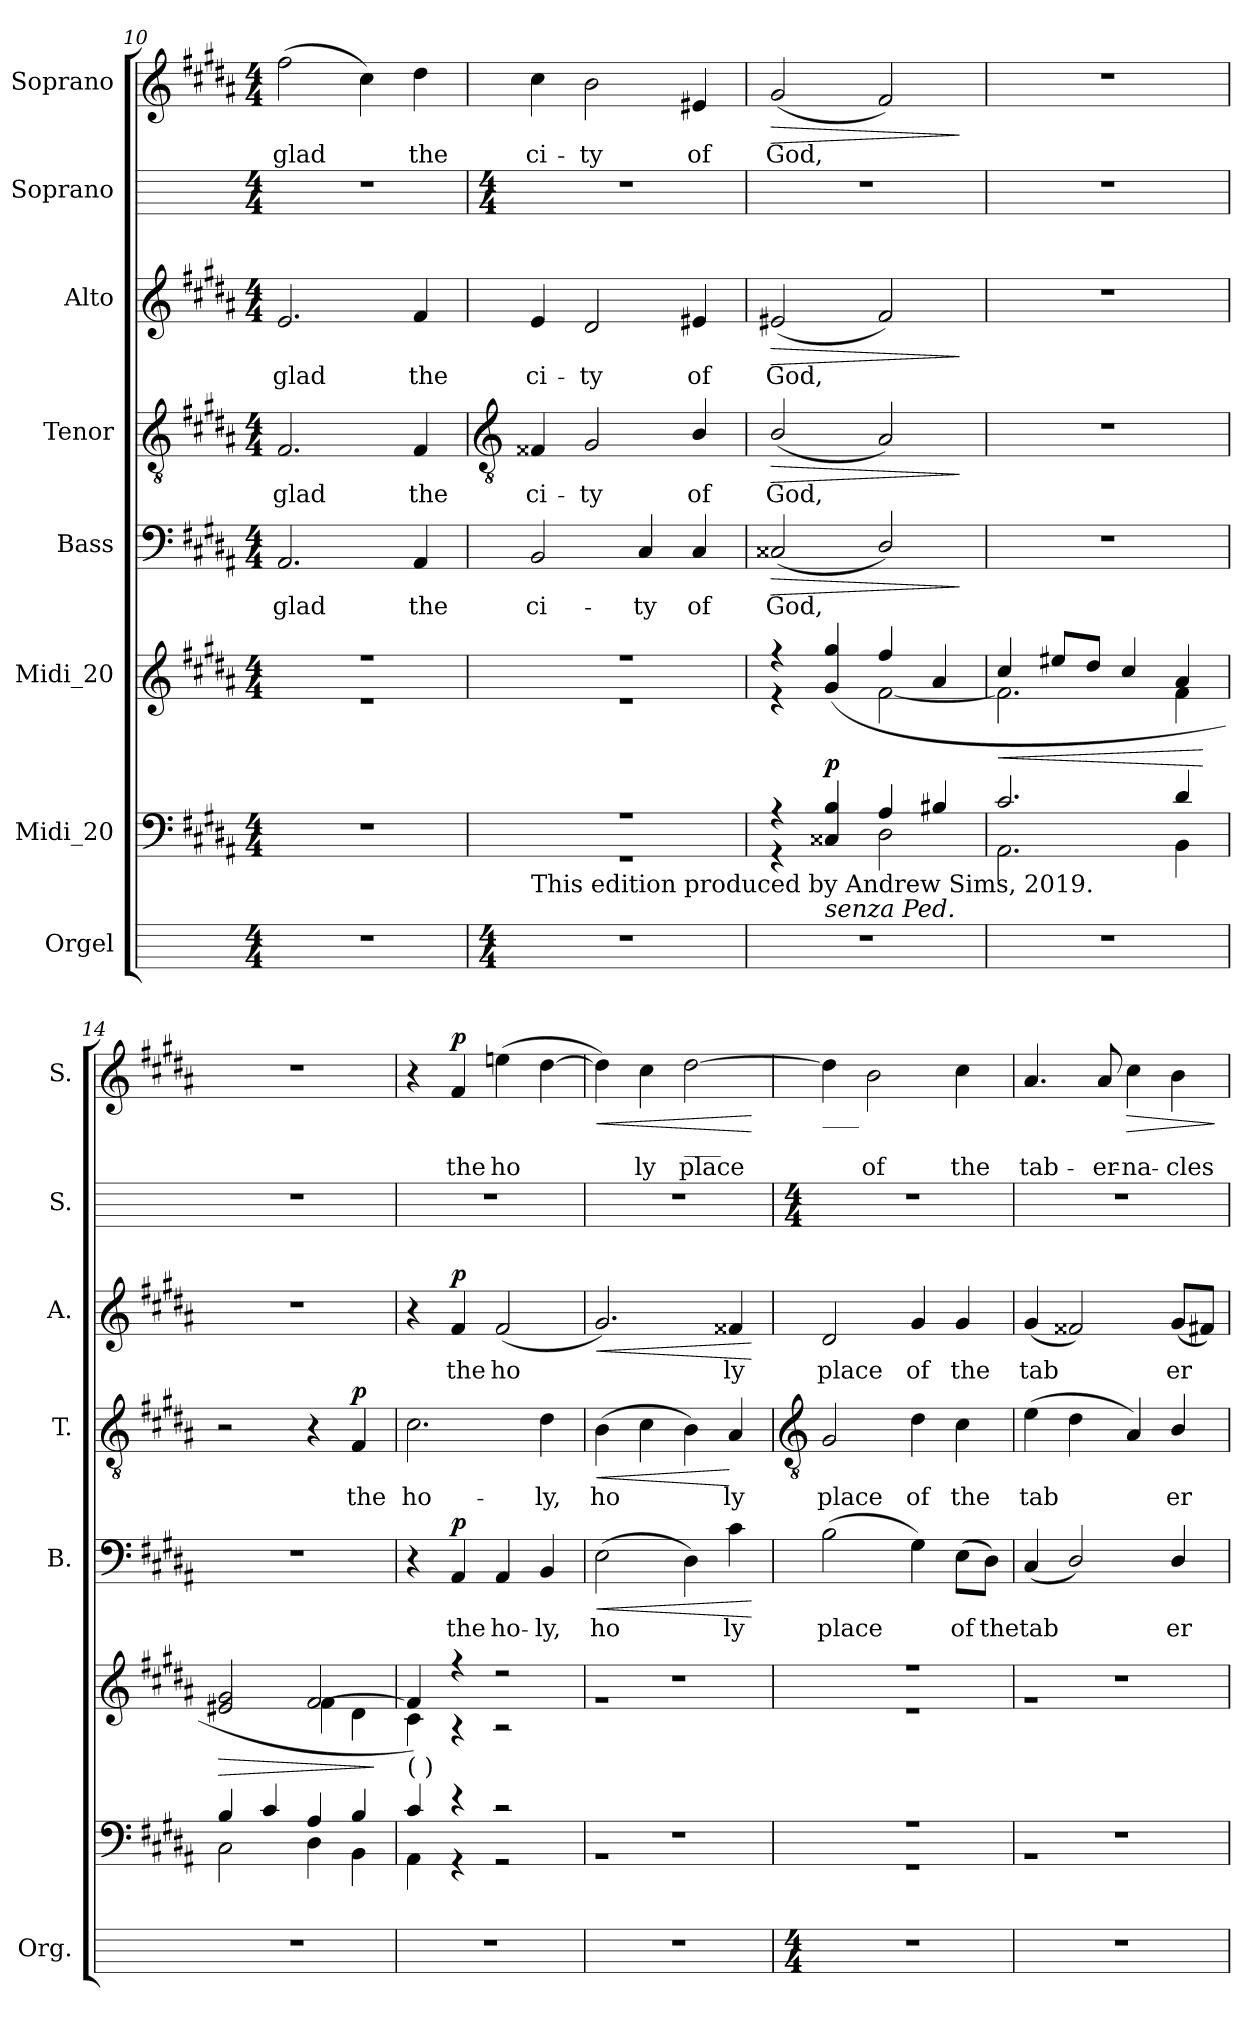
**kern	**kern	**dynam	**kern	**dynam	**kern	**text	**dynam	**kern	**text	**dynam	**kern	**text	**dynam	**kern	**kern	**text	**dynam
*part8	*part7	*part7	*part6	*part6	*part5	*part5	*part5	*part4	*part4	*part4	*part3	*part3	*part3	*part2	*part1	*part1	*part1
*staff8	*staff7	*staff7	*staff6	*staff6	*staff5	*staff5	*staff5	*staff4	*staff4	*staff4	*staff3	*staff3	*staff3	*staff2	*staff1	*staff1	*staff1
*I"Orgel	*I"Midi_20	*	*I"Midi_20	*	*I"Bass	*	*	*I"Tenor	*	*	*I"Alto	*	*	*I"Soprano	*I"Soprano	*	*
*I'Org.	*	*	*	*	*I'B.	*	*	*I'T.	*	*	*I'A.	*	*	*I'S.	*I'S.	*	*
*	*clefF4	*	*clefG2	*	*clefF4	*	*	*clefGv2	*	*	*clefG2	*	*	*	*clefG2	*	*
*	*k[f#c#g#d#a#]	*	*k[f#c#g#d#a#]	*	*k[f#c#g#d#a#]	*	*	*k[f#c#g#d#a#]	*	*	*k[f#c#g#d#a#]	*	*	*	*k[f#c#g#d#a#]	*	*
*	*B:	*	*B:	*	*B:	*	*	*B:	*	*	*B:	*	*	*	*B:	*	*
*M4/4	*M4/4	*	*M4/4	*	*M4/4	*	*	*M4/4	*	*	*M4/4	*	*	*M4/4	*M4/4	*	*
=10	=10	=10	=10	=10	=10	=10	=10	=10	=10	=10	=10	=10	=10	=10	=10	=10	=10
*	*^	*	*^	*	*	*	*	*	*	*	*	*	*	*	*	*	*
*	*	*^	*	*	*	*	*	*	*	*	*	*	*	*	*	*	*	*	*
!	!	!	!	!	!	!	!	!	!LO:LY:b	!	!	!LO:LY:b	!	!	!LO:LY:b	!	!	!	!LO:LY:b	!
1r	1r	1ryy	1r	.	1r	1r	.	2.AA#	glad	.	2.F#	glad	.	2.e	glad	.	1r	(2ff#	glad	.
.	.	.	.	.	.	.	.	.	.	.	.	.	.	.	.	.	.	4cc#)	.	.
!	!	!	!	!	!	!	!	!	!LO:LY:b	!	!	!LO:LY:b	!	!	!LO:LY:b	!	!	!	!LO:LY:b	!
.	.	.	.	.	.	.	.	4AA#	the	.	4F#	the	.	4f#	the	.	.	4dd#	the	.
*	*v	*v	*v	*	*	*	*	*	*	*	*	*	*	*	*	*	*	*	*	*
!!LO:LB:g=z
=11	=11	=11	=11	=11	=11	=11	=11	=11	=11	=11	=11	=11	=11	=11	=11	=11	=11	=11
*	*	*	*	*	*	*	*	*	*clefGv2	*	*	*	*	*	*	*	*	*
*M4/4	*	*	*	*	*	*	*	*	*	*	*	*	*	*	*M4/4	*	*	*
*	*^	*	*	*	*	*	*	*	*	*	*	*	*	*	*	*	*	*
!	!LO:TX:b:t=This edition produced by Andrew Sims, 2019.	!	!	!	!	!	!	!	!	!	!	!	!	!	!	!	!	!	!
!	!	!	!	!	!	!	!	!LO:LY:b	!	!	!LO:LY:b	!	!	!LO:LY:b	!	!	!	!LO:LY:b	!
1r	1r	1r	.	1r	1r	.	2BB	ci-	.	4F##X	ci-	.	4e	ci-	.	1r	4cc#	ci-	.
!	!	!	!	!	!	!	!	!	!	!	!LO:LY:b	!	!	!LO:LY:b	!	!	!	!LO:LY:b	!
.	.	.	.	.	.	.	.	.	.	2G#	-ty	.	2d#	-ty	.	.	2b	-ty	.
!	!	!	!	!	!	!	!	!LO:LY:b	!	!	!	!	!	!	!	!	!	!	!
.	.	.	.	.	.	.	4C#	-ty	.	.	.	.	.	.	.	.	.	.	.
!	!	!	!	!	!	!	!	!LO:LY:b	!	!	!LO:LY:b	!	!	!LO:LY:b	!	!	!	!LO:LY:b	!
.	.	.	.	.	.	.	4C#	of	.	4B/	of	.	4e#X	of	.	.	4e#X	of	.
=12	=12	=12	=12	=12	=12	=12	=12	=12	=12	=12	=12	=12	=12	=12	=12	=12	=12	=12	=12
!	!	!	!	!	!	!	!	!LO:LY:b	!LO:HP:b	!	!LO:LY:b	!LO:HP:b	!	!LO:LY:b	!LO:HP:b	!	!	!LO:LY:b	!LO:HP:b
1r	4r	4r	.	4r	4r	.	(<2C##X	God,	>	(<2B/	God,	>	(<2e#X	God,	>	1r	(<2g#	God,	>
!	!LO:TX:b:i:t=senza Ped.	!	!	!	!	!	!	!	!	!	!	!	!	!	!	!	!	!	!
!	!	!	!LO:DY:a	!	!	!	!	!	!	!	!	!	!	!	!	!	!	!	!
.	4C##X/ 4B/	4ryy	p	(>4g#/ 4gg#/	4ryy	.	.	.	.	.	.	.	.	.	.	.	.	.	.
.	4A#/	2D#\	.	4ff#/	[2f#\	.	2D#/)	.	.	2A#)	.	.	2f#)	.	.	.	2f#)	.	.
.	4B#X/	.	.	4a#/	.	.	.	.	.	.	.	.	.	.	.	.	.	.	.
*	*v	*v	*	*	*	*	*	*	*	*	*	*	*	*	*	*	*	*	*
*	*	*	*v	*v	*	*	*	*	*	*	*	*	*	*	*	*	*	*
.	.	.	.	.	.	.	]	.	.	]	.	.	]	.	.	.	]
=13	=13	=13	=13	=13	=13	=13	=13	=13	=13	=13	=13	=13	=13	=13	=13	=13	=13
*	*^	*	*^	*	*	*	*	*	*	*	*	*	*	*	*	*	*
!	!	!	!	!	!	!LO:HP:b	!	!	!	!	!	!	!	!	!	!	!	!	!
1r	2.c#/	2.AA#\	.	4cc#/	2.f#\]	<	1r	.	.	1r	.	.	1r	.	.	1r	1r	.	.
.	.	.	.	8ee#X/L	.	.	.	.	.	.	.	.	.	.	.	.	.	.	.
.	.	.	.	8dd#/J	.	.	.	.	.	.	.	.	.	.	.	.	.	.	.
.	.	.	.	4cc#/	.	.	.	.	.	.	.	.	.	.	.	.	.	.	.
.	4d#/	4BB\	.	4a#/	4f#\	.	.	.	.	.	.	.	.	.	.	.	.	.	.
*	*v	*v	*	*	*	*	*	*	*	*	*	*	*	*	*	*	*	*	*
*	*	*	*v	*v	*	*	*	*	*	*	*	*	*	*	*	*	*	*
.	.	.	.	[	.	.	.	.	.	.	.	.	.	.	.	.	.
=14	=14	=14	=14	=14	=14	=14	=14	=14	=14	=14	=14	=14	=14	=14	=14	=14	=14
*	*^	*	*	*	*	*	*	*	*	*	*	*	*	*	*	*	*
!	!	!	!	!	!LO:HP:b	!	!	!	!	!	!	!	!	!	!	!	!	!
*	*	*	*	*^	*	*	*	*	*	*	*	*	*	*	*	*	*	*
1r	4B/	2C#\	.	2e#X/ 2g#/	2ryy	>	1r	.	.	2r	.	.	1r	.	.	1r	1r	.	.
.	4c#/	.	.	.	.	.	.	.	.	.	.	.	.	.	.	.	.	.	.
.	4A#/	4D#\	.	[2f#/	4f#\	.	.	.	.	4r	.	.	.	.	.	.	.	.	.
!	!	!	!	!	!	!	!	!	!	!	!LO:LY:b	!LO:DY:b	!	!	!	!	!	!	!
.	4B/	4BB\	.	.	4d#\	.	.	.	.	4F#	the	p	.	.	.	.	.	.	.
*	*v	*v	*	*	*	*	*	*	*	*	*	*	*	*	*	*	*	*	*
*	*	*	*v	*v	*	*	*	*	*	*	*	*	*	*	*	*	*	*
.	.	.	.	]	.	.	.	.	.	.	.	.	.	.	.	.	.
=15	=15	=15	=15	=15	=15	=15	=15	=15	=15	=15	=15	=15	=15	=15	=15	=15	=15
*	*^	*	*^	*	*	*	*	*	*	*	*	*	*	*	*	*	*
!	!LO:TX:a:t=(  )	!	!	!	!	!	!	!	!	!	!	!	!	!	!	!	!	!	!
!	!	!	!	!	!	!	!	!	!	!	!LO:LY:b	!	!	!	!	!	!	!	!
1r	4c#/	4AA#\	.	4f#/])	4c#\	.	4r	.	.	2.c#	ho-	.	4r	.	.	1r	4r	.	.
!	!	!	!	!	!	!	!	!LO:LY:b	!LO:DY:b	!	!	!	!	!LO:LY:b	!LO:DY:b	!	!	!LO:LY:b	!LO:DY:a
.	4r	4r	.	4r	4r	.	4AA#	the	p	.	.	.	4f#	the	p	.	4f#	the	p
!	!	!	!	!	!	!	!	!LO:LY:b	!	!	!	!	!	!LO:LY:b	!	!	!	!LO:LY:b	!
.	2r	2r	.	2r	2r	.	4AA#	ho-	.	.	.	.	(<2f#	ho	.	.	(>4een	ho	.
!	!	!	!	!	!	!	!	!LO:LY:b	!	!	!LO:LY:b	!	!	!	!	!	!	!	!
.	.	.	.	.	.	.	4BB	-ly,	.	4d#	-ly,	.	.	.	.	.	[4dd#	.	.
=16	=16	=16	=16	=16	=16	=16	=16	=16	=16	=16	=16	=16	=16	=16	=16	=16	=16	=16	=16
!	!	!	!	!	!	!	!	!LO:LY:b	!LO:HP:b	!	!LO:LY:b	!LO:HP:b	!	!	!LO:HP:b	!	!	!	!LO:HP:b
1r	1r	1r	.	1r	1r	.	(>2E	ho	<	(>4B	ho	<	2.g#)	.	<	1r	4dd#])	.	<
!	!	!	!	!	!	!	!	!	!	!	!	!	!	!	!	!	!	!LO:LY:b	!
.	.	.	.	.	.	.	.	.	.	4c#	.	.	.	.	.	.	4cc#	ly	.
!	!	!	!	!	!	!	!	!	!	!	!	!	!	!	!	!	!LO:TX:b:t=___	!	!
!	!	!	!	!	!	!	!	!	!	!	!	!	!	!	!	!	!	!LO:LY:b	!
.	.	.	.	.	.	.	4D#)	.	.	4B)	.	.	.	.	.	.	[2dd#	place	.
!	!	!	!	!	!	!	!	!LO:LY:b	!	!	!LO:LY:b	!	!	!LO:LY:b	!	!	!	!	!
.	.	.	.	.	.	.	4c#	ly	.	4A#	ly	[	4f##X	ly	.	.	.	.	.
*	*v	*v	*	*	*	*	*	*	*	*	*	*	*	*	*	*	*	*	*
*	*	*	*v	*v	*	*	*	*	*	*	*	*	*	*	*	*	*	*
.	.	.	.	.	.	.	[	.	.	.	.	.	[	.	.	.	[
!!LO:LB:g=z
=17	=17	=17	=17	=17	=17	=17	=17	=17	=17	=17	=17	=17	=17	=17	=17	=17	=17
*	*	*	*	*	*	*	*	*clefGv2	*	*	*	*	*	*	*	*	*
*M4/4	*	*	*	*	*	*	*	*	*	*	*	*	*	*M4/4	*	*	*
*	*^	*	*^	*	*	*	*	*	*	*	*	*	*	*	*	*	*
!	!	!	!	!	!	!	!	!	!	!	!	!	!	!	!	!	!LO:TX:b:t=___	!	!
!	!	!	!	!	!	!	!	!LO:LY:b	!	!	!LO:LY:b	!	!	!LO:LY:b	!	!	!	!	!
1r	1r	1r	.	1r	1r	.	(>2B	place	.	2G#	place	.	2d#	place	.	1r	4dd#]	.	.
!	!	!	!	!	!	!	!	!	!	!	!	!	!	!	!	!	!	!LO:LY:b	!
.	.	.	.	.	.	.	.	.	.	.	.	.	.	.	.	.	2b	of	.
!	!	!	!	!	!	!	!	!	!	!	!LO:LY:b	!	!	!LO:LY:b	!	!	!	!	!
.	.	.	.	.	.	.	4G#)	.	.	4d#	of	.	4g#	of	.	.	.	.	.
!	!	!	!	!	!	!	!	!LO:LY:b	!	!	!LO:LY:b	!	!	!LO:LY:b	!	!	!	!LO:LY:b	!
.	.	.	.	.	.	.	(>8EL	of	.	4c#	the	.	4g#	the	.	.	4cc#	the	.
!	!	!	!	!	!	!	!	!LO:LY:b	!	!	!	!	!	!	!	!	!	!	!
.	.	.	.	.	.	.	8D#J)	the	.	.	.	.	.	.	.	.	.	.	.
=18	=18	=18	=18	=18	=18	=18	=18	=18	=18	=18	=18	=18	=18	=18	=18	=18	=18	=18	=18
!	!	!	!	!	!	!	!	!LO:LY:b	!	!	!LO:LY:b	!	!	!LO:LY:b	!	!	!	!LO:LY:b	!
1r	1r	1r	.	1r	1r	.	(<4C#	tab	.	(>4e	tab	.	(<4g#	tab	.	1r	4.a#	tab-	.
.	.	.	.	.	.	.	2D#/)	.	.	4d#	.	.	2f##X)	.	.	.	.	.	.
!	!	!	!	!	!	!	!	!	!	!	!	!	!	!	!	!	!	!LO:LY:b	!
.	.	.	.	.	.	.	.	.	.	.	.	.	.	.	.	.	8a#	-er-	.
!	!	!	!	!	!	!	!	!	!	!	!	!	!	!	!	!	!	!LO:LY:b	!LO:HP:b
.	.	.	.	.	.	.	.	.	.	4A#)	.	.	.	.	.	.	4cc#	-na-	>
!	!	!	!	!	!	!	!	!LO:LY:b	!	!	!LO:LY:b	!	!	!LO:LY:b	!	!	!	!LO:LY:b	!
.	.	.	.	.	.	.	4D#/	er-	.	4B/	er-	.	(<8g#L	er	.	.	4b	-cles	.
.	.	.	.	.	.	.	.	.	.	.	.	.	8f#XJ)	.	.	.	.	.	.
*	*v	*v	*	*	*	*	*	*	*	*	*	*	*	*	*	*	*	*	*
*	*	*	*v	*v	*	*	*	*	*	*	*	*	*	*	*	*	*	*
.	.	.	.	.	.	.	.	.	.	.	.	.	.	.	.	.	]
=	=	=	=	=	=	=	=	=	=	=	=	=	=	=	=	=	=
*-	*-	*-	*-	*-	*-	*-	*-	*-	*-	*-	*-	*-	*-	*-	*-	*-	*-
